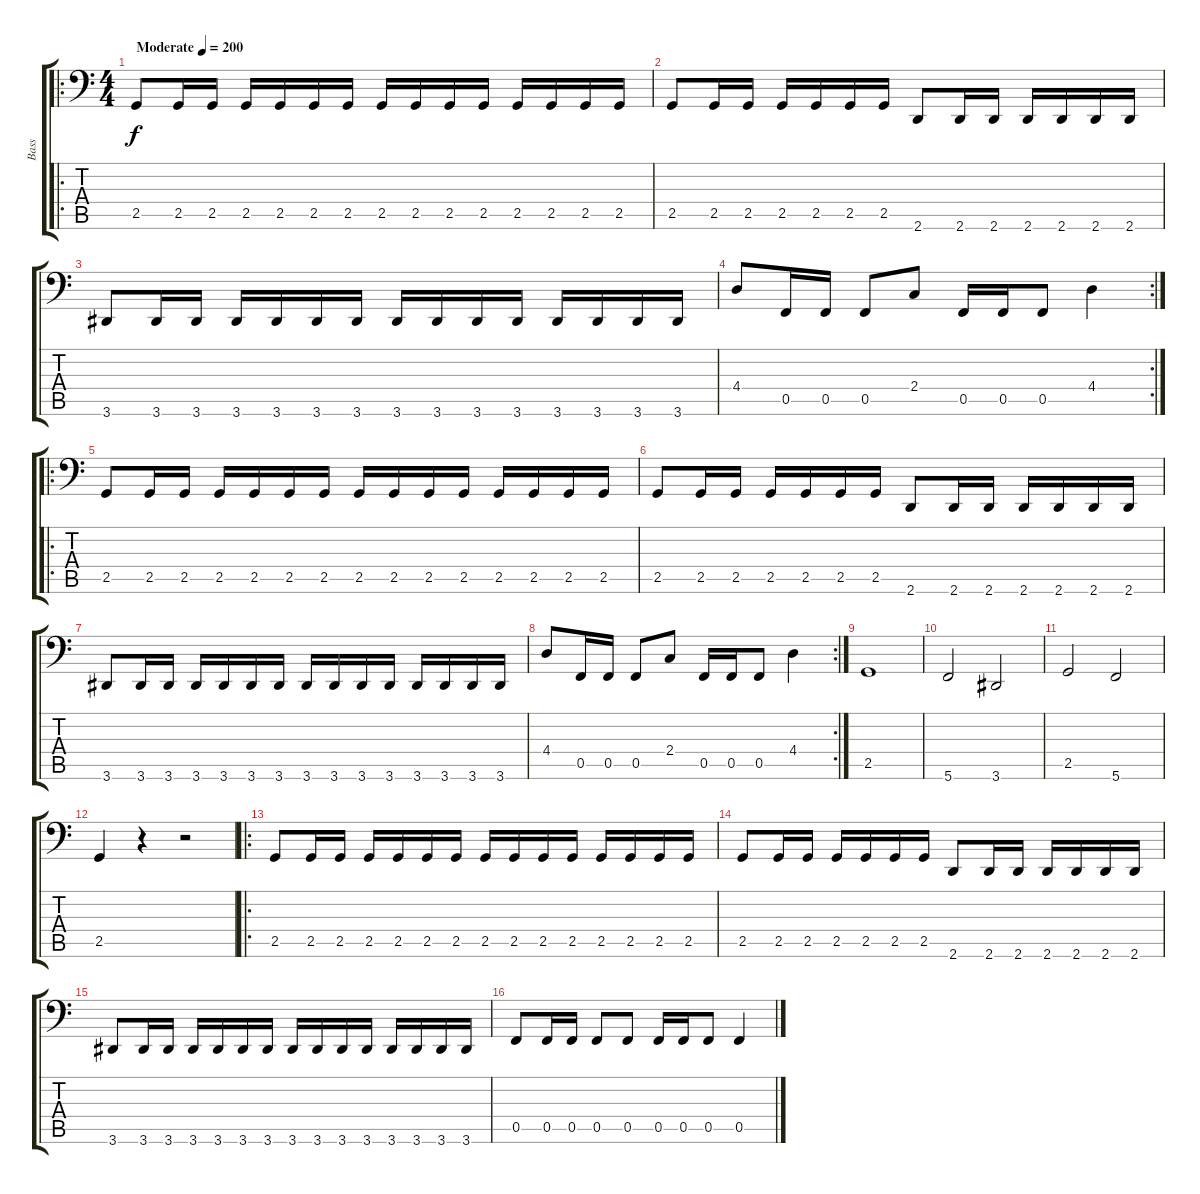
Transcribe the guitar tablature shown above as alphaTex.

\track ("Bass" "Bass") {instrument electricbasspick}
\staff {score tabs}
\tuning (C3 G2 Eb2 Bb1 F1 C1) {hide}
\ro
\ts (4 4)
\tempo (200 "Moderate")
\clef f4
\ks c
2.5.8{dy f instrument electricbasspick} 2.5.16 2.5.16 2.5.16 2.5.16 2.5.16 2.5.16 2.5.16 2.5.16 2.5.16 2.5.16 2.5.16 2.5.16 2.5.16 2.5.16 |
2.5.8 2.5.16 2.5.16 2.5.16 2.5.16 2.5.16 2.5.16 2.6.8 2.6.16 2.6.16 2.6.16 2.6.16 2.6.16 2.6.16 |
3.6.8 3.6.16 3.6.16 3.6.16 3.6.16 3.6.16 3.6.16 3.6.16 3.6.16 3.6.16 3.6.16 3.6.16 3.6.16 3.6.16 3.6.16 |
\rc 2
4.4.8 0.5.16 0.5.16 0.5.8 2.4.8 0.5.16 0.5.16 0.5.8 4.4.4 |
\ro
2.5.8 2.5.16 2.5.16 2.5.16 2.5.16 2.5.16 2.5.16 2.5.16 2.5.16 2.5.16 2.5.16 2.5.16 2.5.16 2.5.16 2.5.16 |
2.5.8 2.5.16 2.5.16 2.5.16 2.5.16 2.5.16 2.5.16 2.6.8 2.6.16 2.6.16 2.6.16 2.6.16 2.6.16 2.6.16 |
3.6.8 3.6.16 3.6.16 3.6.16 3.6.16 3.6.16 3.6.16 3.6.16 3.6.16 3.6.16 3.6.16 3.6.16 3.6.16 3.6.16 3.6.16 |
\rc 2
4.4.8 0.5.16 0.5.16 0.5.8 2.4.8 0.5.16 0.5.16 0.5.8 4.4.4 |
2.5.1 |
5.6.2 3.6.2 |
2.5.2 5.6.2 |
2.5.4 r.4 r.2 |
\ro
2.5.8 2.5.16 2.5.16 2.5.16 2.5.16 2.5.16 2.5.16 2.5.16 2.5.16 2.5.16 2.5.16 2.5.16 2.5.16 2.5.16 2.5.16 |
2.5.8 2.5.16 2.5.16 2.5.16 2.5.16 2.5.16 2.5.16 2.6.8 2.6.16 2.6.16 2.6.16 2.6.16 2.6.16 2.6.16 |
3.6.8 3.6.16 3.6.16 3.6.16 3.6.16 3.6.16 3.6.16 3.6.16 3.6.16 3.6.16 3.6.16 3.6.16 3.6.16 3.6.16 3.6.16 |
0.5.8 0.5.16 0.5.16 0.5.8 0.5.8 0.5.16 0.5.16 0.5.8 0.5.4
